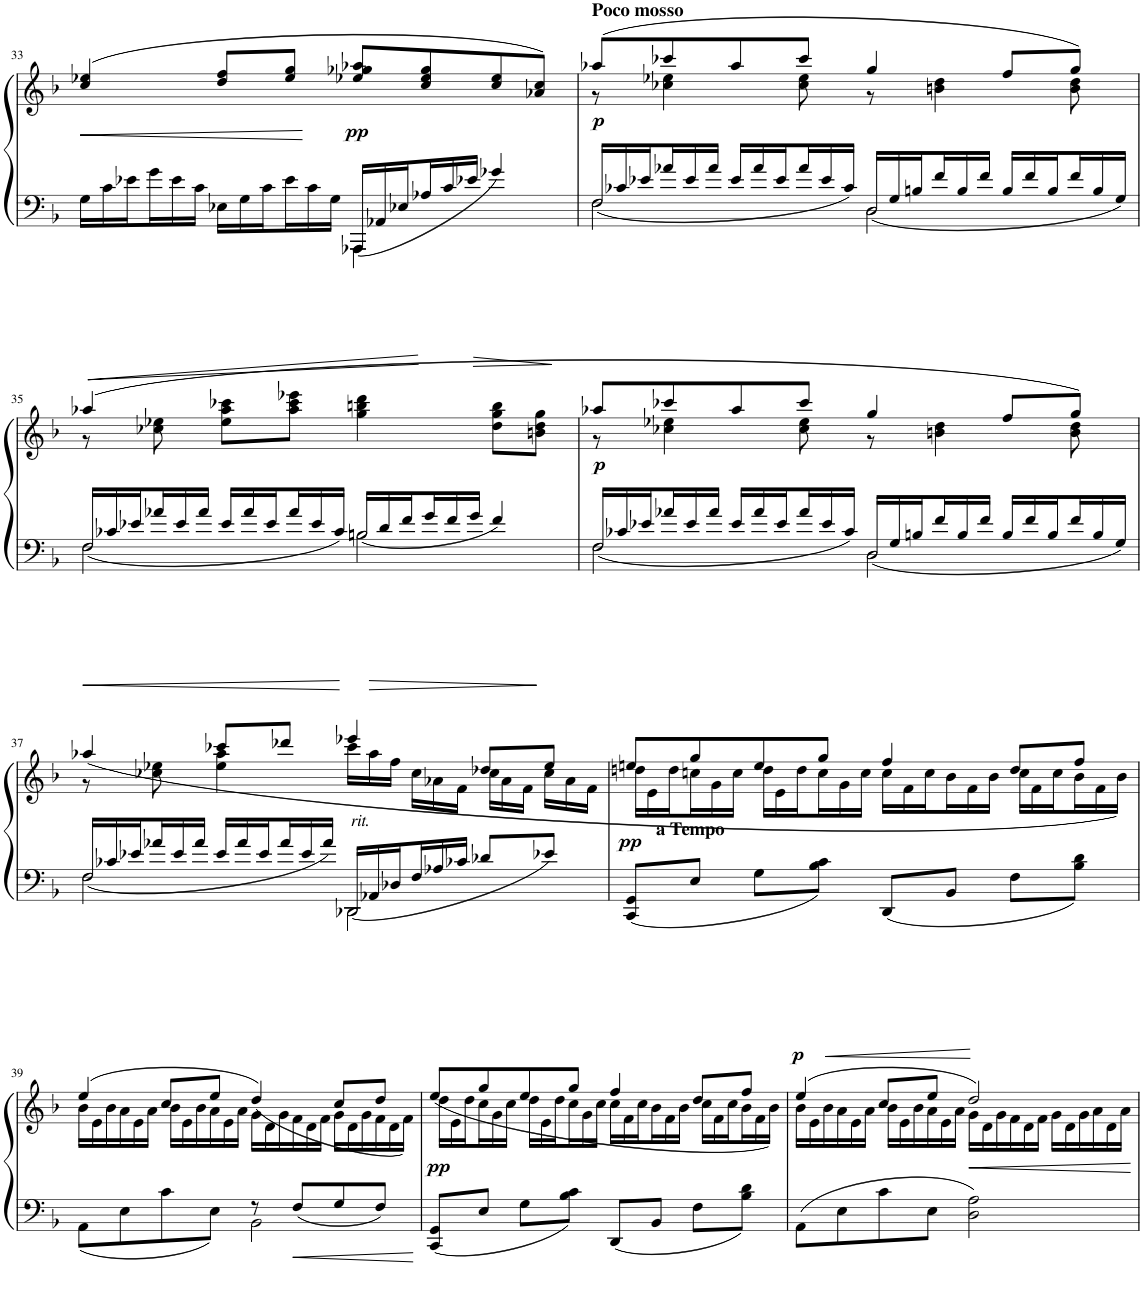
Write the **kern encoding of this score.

**kern	**kern	**dynam
*part1	*part1	*part1
*staff2	*staff1	*staff1/2
*I"Piano	*	*
*I'Pno.	*	*
!!LO:PB:g=z
*clefF4	*clefG2	*
*k[b-]	*k[b-]	*
*M4/4	*M4/4	*
*met(c)	*met(c)	*
*Xtuplet	*	*
=33	=33	=33
*^	*	*
!	!	!	!LO:HP:b
24G\LL	2ryy	(>4cc/ 4ee-X/	<
24c\	.	.	.
24e-X\J	.	.	.
24g\L	.	.	.
24e-\	.	.	.
24c\JJ	.	.	.
24E-X\LL	.	8dd/ 8ff/L	.
24G\	.	.	.
24c\J	.	.	.
24e-\L	.	8ee-/ 8gg/J	[
24c\	.	.	.
24G\JJ	.	.	.
!	!LO:N:head=solid	!	!LO:DY:b
24AAA-X/LL	2AAA-\	8ee-X/ 8gg-X/ 8aa-X/L	pp
24AA-X/	.	.	.
24E-X/J	.	.	.
24A-X/L	.	8cc/ 8ee-/ 8gg-/	.
24c/	.	.	.
24e-X/JJ	.	.	.
4g-X/	.	8cc/ 8ee-/	.
.	.	8a-X/ 8cc/J)	.
=34	=34	=34	=34
!	!	!LO:TX:a:B:t=Poco mosso	!
!LO:N:head=open	!	!	!LO:DY:b
*	*	*^	*
24F/LL	2F\	(8aa-X/L	8r	p
24c-X/	.	.	.	.
24e-X/J	.	.	.	.
24a-X/L	.	8ccc-X/	4cc-X\ 4ee-X\	.
24e-/	.	.	.	.
24a-/JJ	.	.	.	.
24e-/LL	.	8aa-/	.	.
24a-/	.	.	.	.
24e-/J	.	.	.	.
24a-/L	.	8ccc-/J	8cc-\ 8ee-\	.
24e-/	.	.	.	.
24c-/JJ	.	.	.	.
!LO:N:head=open	!	!	!	!
24D/LL	2D\	4gg/	8r	.
24G/	.	.	.	.
24Bn/J	.	.	.	.
24f/L	.	.	4bn\ 4dd\	.
24B/	.	.	.	.
24f/JJ	.	.	.	.
24B/LL	.	8ff/L	.	.
24f/	.	.	.	.
24B/J	.	.	.	.
24f/L	.	8gg/J)	8b\ 8dd\	.
24B/	.	.	.	.
24G/JJ	.	.	.	.
!!LO:LB:g=z	!!
=35	=35	=35	=35	=35
!LO:N:head=open	!	!	!	!
24F/LL	2F\	(4aa-X/	8r	.
24c-X/	.	.	.	.
24e-X/J	.	.	.	.
24a-X/L	.	.	8cc-X\ 8ee-X\	.
24e-/	.	.	.	.
24a-/JJ	.	.	.	.
24e-/LL	.	8ee-\ 8aa-\ 8ccc-X\L	4ryy	.
24a-/	.	.	.	.
24e-/J	.	.	.	.
24a-/L	.	8aa-\ 8ccc-\ 8eee-X\J	.	.
24e-/	.	.	.	.
24c-/JJ	.	.	.	.
!LO:N:head=open	!	!	!	!
24Bn/LL	2B\	4gg\ 4bbn\ 4ddd\	2ryy	.
24d/	.	.	.	.
24f/J	.	.	.	.
24g/L	.	.	.	.
24f/	.	.	.	.
24g/JJ	.	.	.	.
4f/	.	8dd\ 8gg\ 8bb\L	.	.
.	.	8bn\ 8dd\ 8gg\J	.	.
=36	=36	=36	=36	=36
!LO:N:head=open	!	!	!	!LO:DY:b
24F/LL	2F\	8aa-X/L	8r	p
24c-X/	.	.	.	.
24e-X/J	.	.	.	.
24a-X/L	.	8ccc-X/	4cc-X\ 4ee-X\	.
24e-/	.	.	.	.
24a-/JJ	.	.	.	.
24e-/LL	.	8aa-/	.	.
24a-/	.	.	.	.
24e-/J	.	.	.	.
24a-/L	.	8ccc-/J	8cc-\ 8ee-\	.
24e-/	.	.	.	.
24c-/JJ	.	.	.	.
!LO:N:head=open	!	!	!	!
24D/LL	2D\	4gg/	8r	.
24G/	.	.	.	.
24Bn/J	.	.	.	.
24f/L	.	.	4bn\ 4dd\	.
24B/	.	.	.	.
24f/JJ	.	.	.	.
24B/LL	.	8ff/L	.	.
24f/	.	.	.	.
24B/J	.	.	.	.
24f/L	.	8gg/J)	8b\ 8dd\	.
24B/	.	.	.	.
24G/JJ	.	.	.	.
!!LO:LB:g=z	!!
=37	=37	=37	=37	=37
!LO:N:head=open	!	!	!	!LO:HP:b
24F/LL	2F\	(4aa-X/	8r	<
24c-X/	.	.	.	.
24e-X/J	.	.	.	.
24a-X/L	.	.	8cc-X\ 8ee-X\	.
24e-/	.	.	.	.
24a-/JJ	.	.	.	.
24e-/LL	.	8ccc-X/L	4ee-\ 4aa-\	.
24a-/	.	.	.	.
24e-/J	.	.	.	.
24a-/L	.	8ddd-X/J	.	.
24e-/	.	.	.	.
24a-/JJ	.	.	.	.
!LO:N:head=open	!	!	!	!
*	*	*	*Xtuplet	*
!	!	!LO:TX:b:i:t=rit.	!	!
24DD-X/LL	2DD-\	4eee-X/	24ccc-\LL	[
!	!	!	!	!LO:HP:b
24AA-X/	.	.	24aa-\	>
24D-X/J	.	.	24ff\JJ	.
24F/L	.	.	24cc-\LL	.
24A-X/	.	.	24a-X\	.
24c-X/JJ	.	.	24f\JJ	.
8d-X/L	.	8dd-X/L	24cc-\LL	.
.	.	.	24a-\	.
.	.	.	24f\JJ	.
8e-X/J	.	8ee-/J	24cc-\LL	.
.	.	.	24a-\	.
.	.	.	24f\JJ	.
*v	*v	*	*	*
=38	=38	=38	=38
!	!LO:TX:b:B:t=a Tempo	!	!
!	!	!	!LO:DY:b
8CC/ 8GG/L	8een/L	24ddn\LL	pp
.	.	24e\	.
.	.	24dd\J	.
8E/J	8gg/	24ccn\L	.
.	.	24g\	.
.	.	24cc\JJ	.
8G\L	8ee/	24dd\LL	.
.	.	24e\	.
.	.	24dd\J	.
8B-\ 8c\J	8gg/J	24cc\L	.
.	.	24g\	.
.	.	24cc\JJ	.
8DD/L	4ff/	24cc\LL	.
.	.	24f\	.
.	.	24cc\J	.
8BB-/J	.	24b-\L	.
.	.	24f\	.
.	.	24b-\JJ	.
8F\L	8dd/L	24cc\LL	.
.	.	24f\	.
.	.	24cc\J	.
8B-\ 8d\J	8ff/J	24b-\L	.
.	.	24f\	.
.	.	24b-\JJ)	.
!!LO:LB:g=z	!!
=39	=39	=39	=39
*^	*	*	*
2ryy	8AA\L	(4ee/	24b-\LL	.
.	.	.	24e\	.
.	.	.	24b-\	.
.	8E\	.	24a\	.
.	.	.	24e\	.
.	.	.	24a\JJ	.
.	8c\	8cc/L	24b-\LL	.
.	.	.	24e\	.
.	.	.	24b-\	.
.	8E\J	8ee/J	24a\	.
.	.	.	24e\	.
.	.	.	24a\JJ	.
8r	2BB-\	(4dd/)	24g\LL	.
.	.	.	24d\	.
.	.	.	24g\	.
!	!	!	!	!LO:HP:b=2
8F/L	.	.	24f\	<
.	.	.	24d\	.
.	.	.	24f\JJ	.
8G/	.	8cc/L	24g\LL	.
.	.	.	24d\	.
.	.	.	24g\	.
8F/J	.	8dd/J	24f\	.
.	.	.	24d\	.
.	.	.	24f\JJ)	.
*v	*v	*	*	*
*	*v	*v	*
.	.	]
=40	=40	=40
*	*^	*
!	!	!	!LO:DY:b
8CC/ 8GG/L	(8ee/L	24dd\LL	pp
.	.	24e\	.
.	.	24dd\J	.
8E/J	8gg/	24cc\L	.
.	.	24g\	.
.	.	24cc\JJ	.
8G\L	8ee/	24dd\LL	.
.	.	24e\	.
.	.	24dd\J	.
8B-\ 8c\J	8gg/J	24cc\L	.
.	.	24g\	.
.	.	24cc\JJ	.
8DD/L	4ff/	24cc\LL	.
.	.	24f\	.
.	.	24cc\J	.
8BB-/J	.	24b-\L	.
.	.	24f\	.
.	.	24b-\JJ	.
8F\L	8dd/L	24cc\LL	.
.	.	24f\	.
.	.	24cc\J	.
8B-\ 8d\J	8ff/J	24b-\L	.
.	.	24f\	.
.	.	24b-\JJ)	.
=41	=41	=41	=41
!	!	!	!LO:HP:b
!	!	!	!LO:DY:n=1:a
8AA\L	(4ee/	24b-\LL	< p
.	.	24e\	.
.	.	24b-\	.
8E\	.	24a\	.
.	.	24e\	.
.	.	24a\JJ	.
8c\	8cc/L	24b-\LL	.
.	.	24e\	.
.	.	24b-\	.
8E\J	8ee/J	24a\	.
.	.	24e\	.
.	.	24a\JJ	.
2D\ 2A\	2dd/)	24g\LL	[
.	.	24d\	.
.	.	24g\	.
.	.	24f\	.
.	.	24d\	.
.	.	24f\JJ	.
.	.	24g\LL	.
.	.	24d\	.
.	.	24g\	.
.	.	24a\	.
.	.	24d\	.
.	.	24a\JJ	.
*	*v	*v	*
.	.	[
=	=	=
*-	*-	*-
